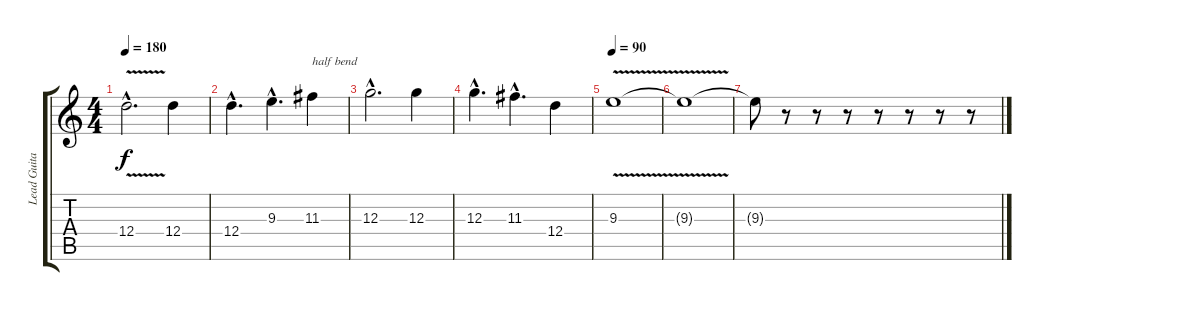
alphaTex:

\track ("Lead Guitar" "Lead Guita") {instrument distortionguitar}
\staff {score tabs}
\tuning (E4 B3 G3 D3 A2 E2) {hide}
\ts (4 4)
\tempo 180
\clef g2
\ks c
12.4{v hac}.2{d dy f} 12.4.4 |
12.4{hac}.4{d} 9.3{hac}.4{d} 11.3.4{txt "half bend"} |
12.3{hac}.2{d} 12.3.4 |
12.3{hac}.4{d} 11.3{hac}.4{d} 12.4.4 |
\tempo 90
9.3{v}.1 |
9.3{t}.1 |
9.3{t}.8 r.8 r.8 r.8 r.8 r.8 r.8 r.8
